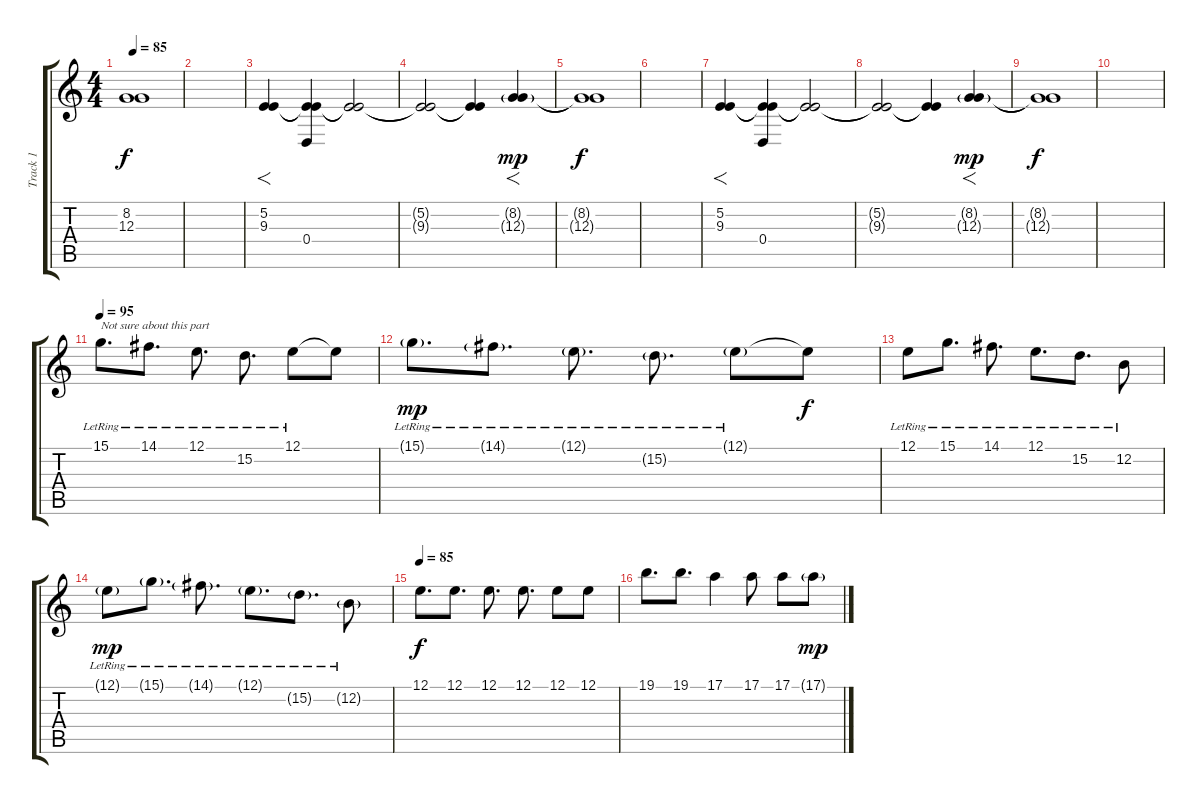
\track ("Track 1" "Track 1") {instrument pad3polysynth}
\staff {score tabs}
\tuning (E4 B3 G3 D3 A2 E2) {hide}
\ts (4 4)
\tempo 85
\clef g2
\ks c
(8.2{t} 12.3{t}).1{dy f} |
|
(5.2 9.3).4{f} (5.2{t} 9.3{t} 0.4).4 (5.2{t} 9.3{t}).2 |
(5.2{t} 9.3{t}).2 (5.2{t} 9.3{t}).4 (8.2{g} 12.3{g}).4{f dy mp} |
(8.2{t} 12.3{t}).1{dy f} |
|
(5.2 9.3).4{f} (5.2{t} 9.3{t} 0.4).4 (5.2{t} 9.3{t}).2 |
(5.2{t} 9.3{t}).2 (5.2{t} 9.3{t}).4 (8.2{g} 12.3{g}).4{f dy mp} |
(8.2{t} 12.3{t}).1{dy f} |
|
\tempo 95
15.1{lr}.8{d txt "Not sure about this part" volume 14 instrument distortionguitar} 14.1{lr}.8{d} 12.1{lr}.8{d} 15.2{lr}.8{d} 12.1{lr}.8 12.1{t}.8 |
15.1{g lr}.8{d dy mp} 14.1{g lr}.8{d} 12.1{g lr}.8{d} 15.2{g lr}.8{d} 12.1{g lr}.8 12.1{t}.8{dy f} |
12.1{lr}.8 15.1{lr}.8{d} 14.1{lr}.8{d} 12.1{lr}.8{d} 15.2{lr}.8{d} 12.2{lr}.8 |
12.1{g lr}.8{dy mp} 15.1{g lr}.8{d} 14.1{g lr}.8{d} 12.1{g lr}.8{d} 15.2{g lr}.8{d} 12.2{g lr}.8 |
\tempo 85
12.1.8{d dy f volume 8 instrument electricguitarjazz} 12.1.8{d} 12.1.8{d} 12.1.8{d} 12.1.8 12.1.8 |
19.1.8{d} 19.1.8{d} 17.1.4 17.1.8 17.1.8 17.1{g}.8{dy mp}
